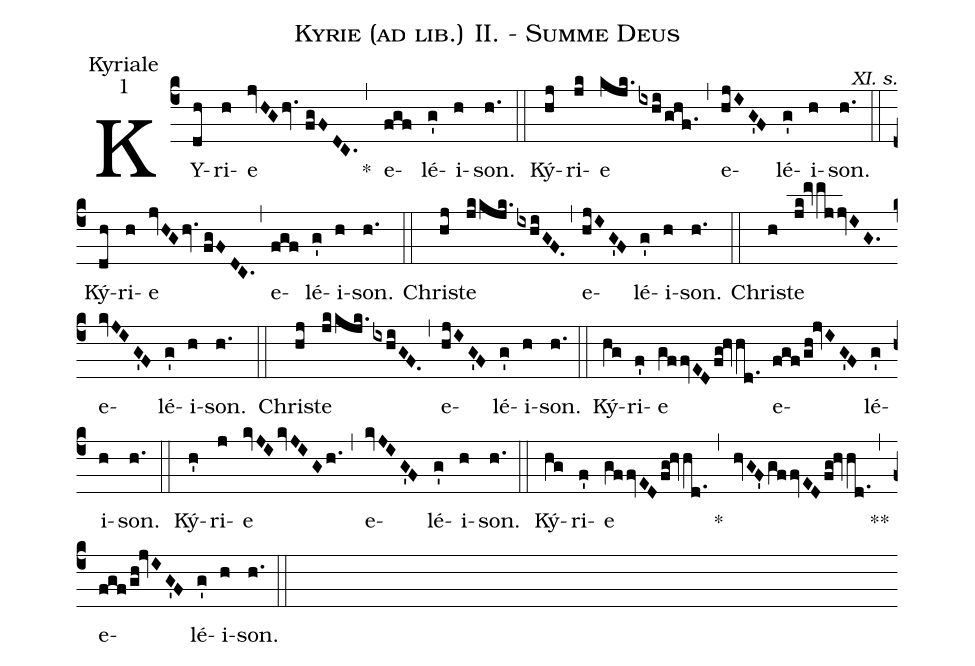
name:Kyrie (ad lib.) II. - Summe Deus;
office-part:Kyriale;
mode:1;
commentary:XI. s.;
%%
(c4) KY(dh)ri(h)e(jvHGhv.//fgFDC.) <clear>*(,) e(fgf)lé(g')i(h)son.(h.) (::)
Ký(hj)ri(jk)e(kjk.ixhi/ghf.1) (,) e(hjIG'F)lé(g')i(h)son.(h.) (::)
Ký(dh)ri(h)e(jvHGhv.//fgFDC.) (,) e(fgf)lé(g')i(h)son.(h.) (::)
Chri(hj)ste(jkkjk.ixhiGF.) (,) e(hjIG'F)lé(g')i(h)son.(h.) (::)
Chri(h)ste(jk!mvmjjvIG.) e(kvJIG'F)lé(g')i(h)son.(h.) (::)
Chri(hj)ste(jkkjk.ixhiGF.) (,) e(hjIG'F)lé(g')i(h)son.(h.) (::)
Ký(hg)ri(f')e(gffvEDfg!hvhd.) e(fgf/gh!jvIG'F)lé(g')i(h)son.(h.) (::)
Ký(h')ri(j)e(kvJIkvJIGh.) (,) e(kvJIG'F)lé(g')i(h)son.(h.) (::)
Ký(hg)ri(f')e(gffvEDfg!hvhd.) <clear>*(,) (hvGF'gffvEDfg!hvhd.) <clear>**(,) e(fgf/gh!jvIG'F)lé(g')i(h)son.(h.) (::)
